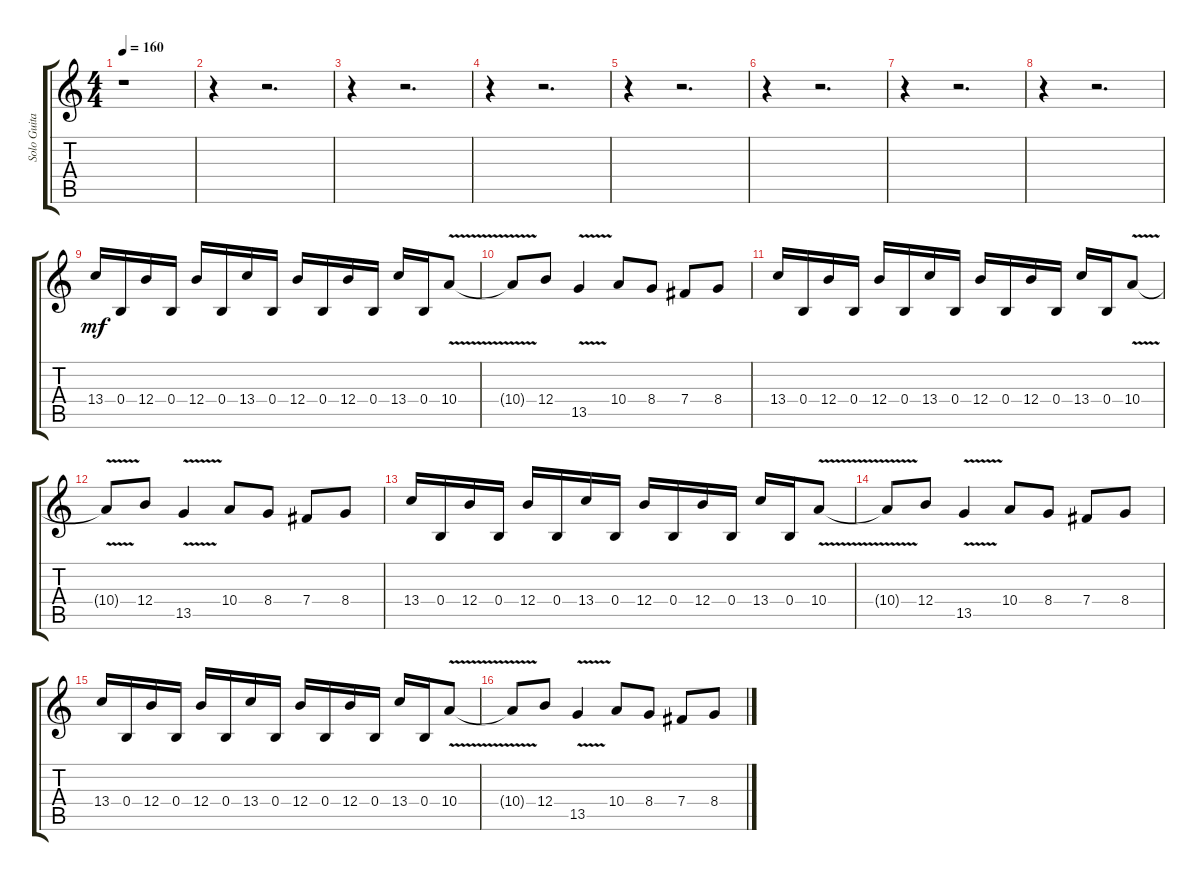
\track ("Solo Guitar" "Solo Guita") {instrument overdrivenguitar}
\staff {score tabs}
\tuning (Db4 Ab3 E3 B2 Gb2 B1) {hide}
\ts (4 4)
\tempo 160
\clef g2
\ks c
r.1{dy mf instrument overdrivenguitar} |
r.4 r.2{d} |
r.4 r.2{d} |
r.4 r.2{d} |
r.4 r.2{d} |
r.4 r.2{d} |
r.4 r.2{d} |
r.4 r.2{d} |
13.4.16 0.4.16 12.4.16 0.4.16 12.4.16 0.4.16 13.4.16 0.4.16 12.4.16 0.4.16 12.4.16 0.4.16 13.4.16 0.4.16 10.4{v}.8 |
10.4{v t}.8 12.4.8 13.5{v}.4 10.4.8 8.4.8 7.4.8 8.4.8 |
13.4.16 0.4.16 12.4.16 0.4.16 12.4.16 0.4.16 13.4.16 0.4.16 12.4.16 0.4.16 12.4.16 0.4.16 13.4.16 0.4.16 10.4{v}.8 |
10.4{v t}.8 12.4.8 13.5{v}.4 10.4.8 8.4.8 7.4.8 8.4.8 |
13.4.16 0.4.16 12.4.16 0.4.16 12.4.16 0.4.16 13.4.16 0.4.16 12.4.16 0.4.16 12.4.16 0.4.16 13.4.16 0.4.16 10.4{v}.8 |
10.4{v t}.8 12.4.8 13.5{v}.4 10.4.8 8.4.8 7.4.8 8.4.8 |
13.4.16 0.4.16 12.4.16 0.4.16 12.4.16 0.4.16 13.4.16 0.4.16 12.4.16 0.4.16 12.4.16 0.4.16 13.4.16 0.4.16 10.4{v}.8 |
10.4{v t}.8 12.4.8 13.5{v}.4 10.4.8 8.4.8 7.4.8 8.4.8
